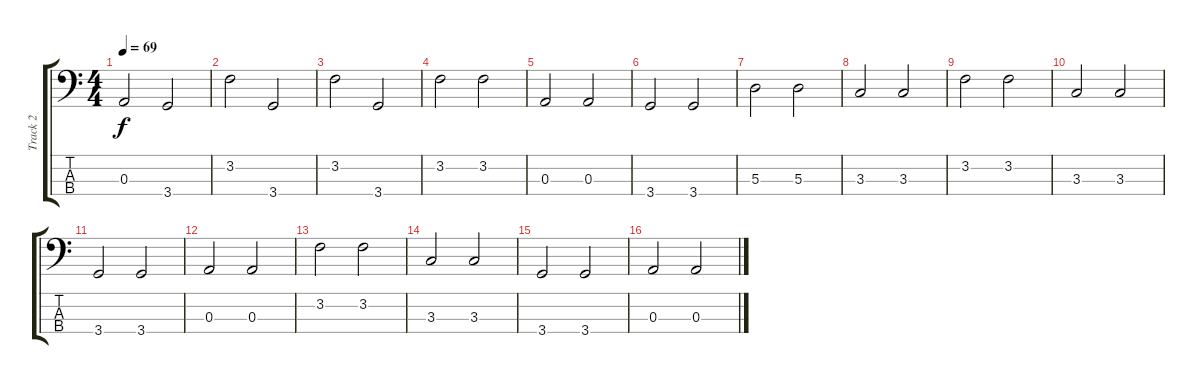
\track ("Track 2" "Track 2") {instrument electricbassfinger}
\staff {score tabs}
\tuning (G2 D2 A1 E1) {hide}
\ts (4 4)
\tempo 69
\clef f4
\ks c
0.3.2{dy f} 3.4.2 |
3.2.2 3.4.2 |
3.2.2 3.4.2 |
3.2.2 3.2.2 |
0.3.2 0.3.2 |
3.4.2 3.4.2 |
5.3.2 5.3.2 |
3.3.2 3.3.2 |
3.2.2 3.2.2 |
3.3.2 3.3.2 |
3.4.2 3.4.2 |
0.3.2 0.3.2 |
3.2.2 3.2.2 |
3.3.2 3.3.2 |
3.4.2 3.4.2 |
0.3.2 0.3.2
